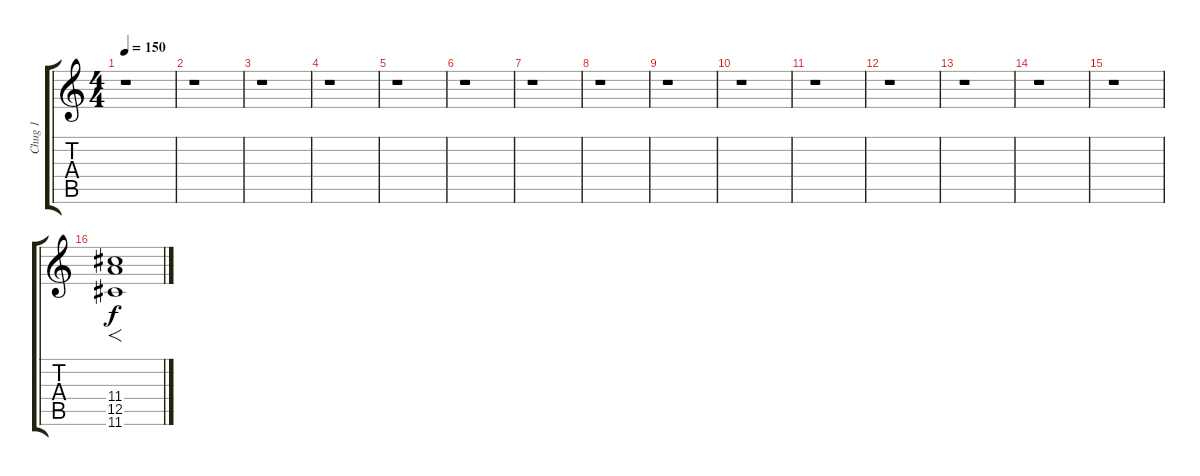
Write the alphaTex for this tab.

\track ("Chug 1" "Chug 1") {instrument distortionguitar}
\staff {score tabs}
\tuning (E4 B3 G3 D3 A2 D2) {hide}
\ts (4 4)
\tempo 150
\clef g2
\ks c
r.1{dy f instrument distortionguitar} |
r.1 |
r.1 |
r.1 |
r.1 |
r.1 |
r.1 |
r.1 |
r.1 |
r.1 |
r.1 |
r.1 |
r.1 |
r.1 |
r.1 |
(11.4 12.5 11.6).1{f}
